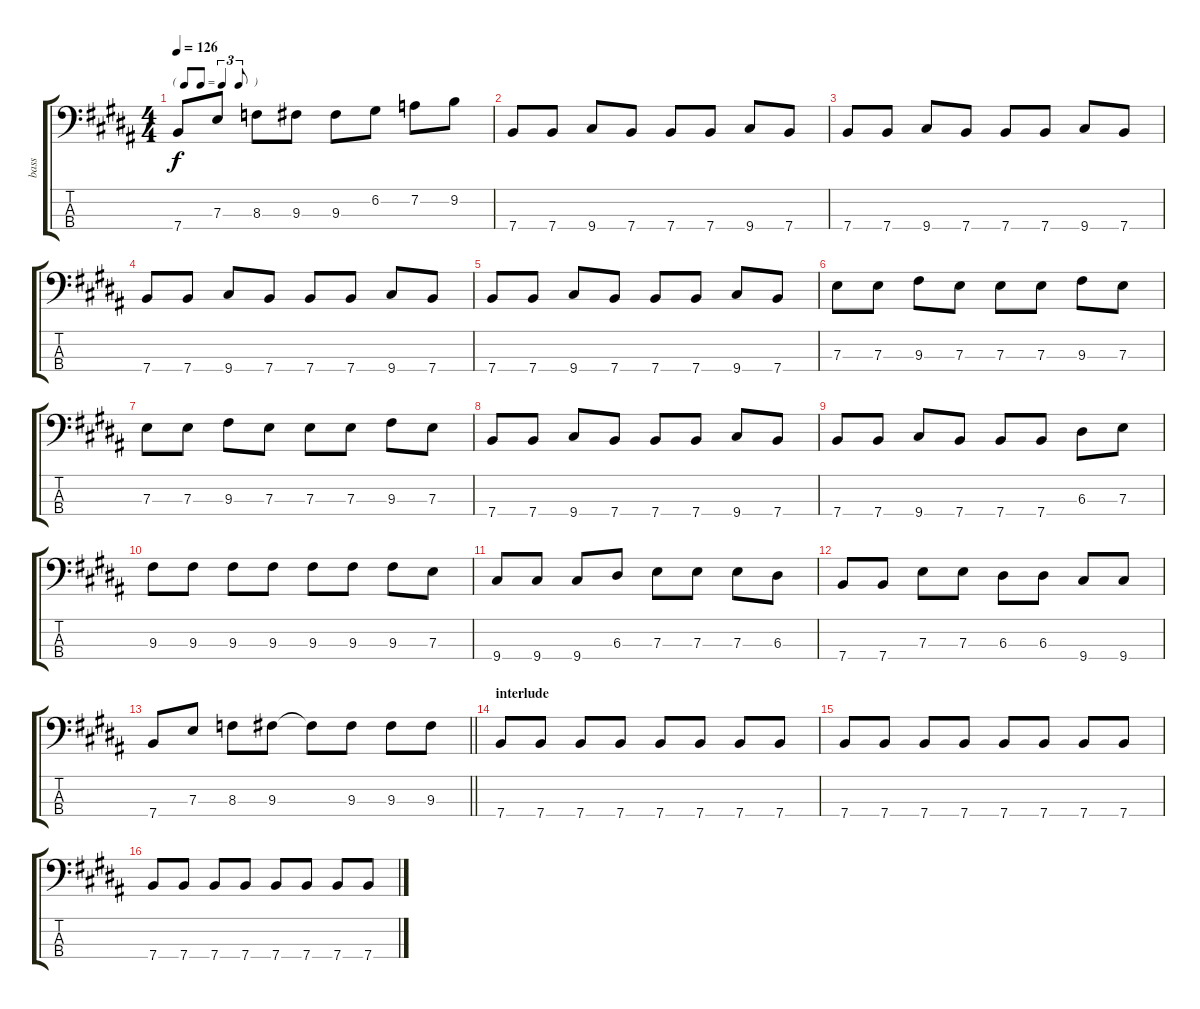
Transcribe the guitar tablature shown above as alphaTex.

\track ("bass" "bass") {instrument electricbassfinger}
\staff {score tabs}
\tuning (G2 D2 A1 E1) {hide}
\ts (4 4)
\tf triplet8th
\tempo 126
\clef f4
\ks b
7.4.8{dy f} 7.3.8 8.3.8 9.3.8 9.3.8 6.2.8 7.2.8 9.2.8 |
7.4.8{volume 9} 7.4.8 9.4.8 7.4.8 7.4.8 7.4.8 9.4.8 7.4.8 |
7.4.8 7.4.8 9.4.8 7.4.8 7.4.8 7.4.8 9.4.8 7.4.8 |
7.4.8 7.4.8 9.4.8 7.4.8 7.4.8 7.4.8 9.4.8 7.4.8 |
7.4.8 7.4.8 9.4.8 7.4.8 7.4.8 7.4.8 9.4.8 7.4.8 |
7.3.8 7.3.8 9.3.8 7.3.8 7.3.8 7.3.8 9.3.8 7.3.8 |
7.3.8 7.3.8 9.3.8 7.3.8 7.3.8 7.3.8 9.3.8 7.3.8 |
7.4.8 7.4.8 9.4.8 7.4.8 7.4.8 7.4.8 9.4.8 7.4.8 |
7.4.8 7.4.8 9.4.8 7.4.8 7.4.8 7.4.8 6.3.8 7.3.8 |
9.3.8 9.3.8 9.3.8 9.3.8 9.3.8 9.3.8 9.3.8 7.3.8 |
9.4.8 9.4.8 9.4.8 6.3.8 7.3.8 7.3.8 7.3.8 6.3.8 |
7.4.8 7.4.8 7.3.8 7.3.8 6.3.8 6.3.8 9.4.8 9.4.8 |
\barLineRight lightlight
7.4.8 7.3.8 8.3.8 9.3.8 9.3{t}.8 9.3.8 9.3.8 9.3.8 |
\section ("" "interlude")
7.4.8 7.4.8 7.4.8 7.4.8 7.4.8 7.4.8 7.4.8 7.4.8 |
7.4.8 7.4.8 7.4.8 7.4.8 7.4.8 7.4.8 7.4.8 7.4.8 |
7.4.8 7.4.8 7.4.8 7.4.8 7.4.8 7.4.8 7.4.8 7.4.8
